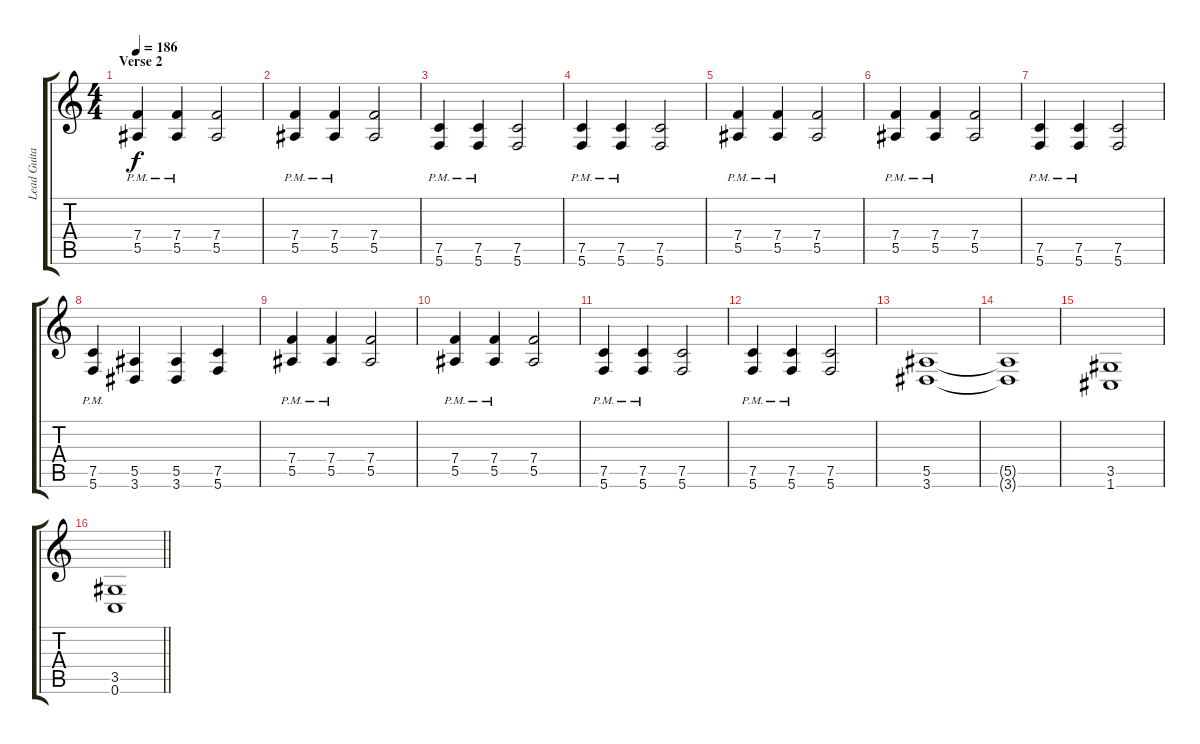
\track ("Lead Guitar 2" "Lead Guita") {instrument distortionguitar}
\staff {score tabs}
\tuning (C4 G3 Eb3 Bb2 F2 C2) {hide}
\ts (4 4)
\section ("" "Verse 2")
\tempo 186
\clef g2
\ks c
(7.4{pm} 5.5{pm}).4{dy f} (7.4{pm} 5.5{pm}).4 (7.4 5.5).2 |
(7.4{pm} 5.5{pm}).4 (7.4{pm} 5.5{pm}).4 (7.4 5.5).2 |
(7.5{pm} 5.6{pm}).4 (7.5{pm} 5.6{pm}).4 (7.5 5.6).2 |
(7.5{pm} 5.6{pm}).4 (7.5{pm} 5.6{pm}).4 (7.5 5.6).2 |
(7.4{pm} 5.5{pm}).4 (7.4{pm} 5.5{pm}).4 (7.4 5.5).2 |
(7.4{pm} 5.5{pm}).4 (7.4{pm} 5.5{pm}).4 (7.4 5.5).2 |
(7.5{pm} 5.6{pm}).4 (7.5{pm} 5.6{pm}).4 (7.5 5.6).2 |
(7.5{pm} 5.6{pm}).4 (5.5 3.6).4 (5.5 3.6).4 (7.5 5.6).4 |
(7.4{pm} 5.5{pm}).4 (7.4{pm} 5.5{pm}).4 (7.4 5.5).2 |
(7.4{pm} 5.5{pm}).4 (7.4{pm} 5.5{pm}).4 (7.4 5.5).2 |
(7.5{pm} 5.6{pm}).4 (7.5{pm} 5.6{pm}).4 (7.5 5.6).2 |
(7.5{pm} 5.6{pm}).4 (7.5{pm} 5.6{pm}).4 (7.5 5.6).2 |
(5.5 3.6).1 |
(5.5{t} 3.6{t}).1 |
(3.5 1.6).1 |
\barLineRight lightlight
(3.5 0.6).1
